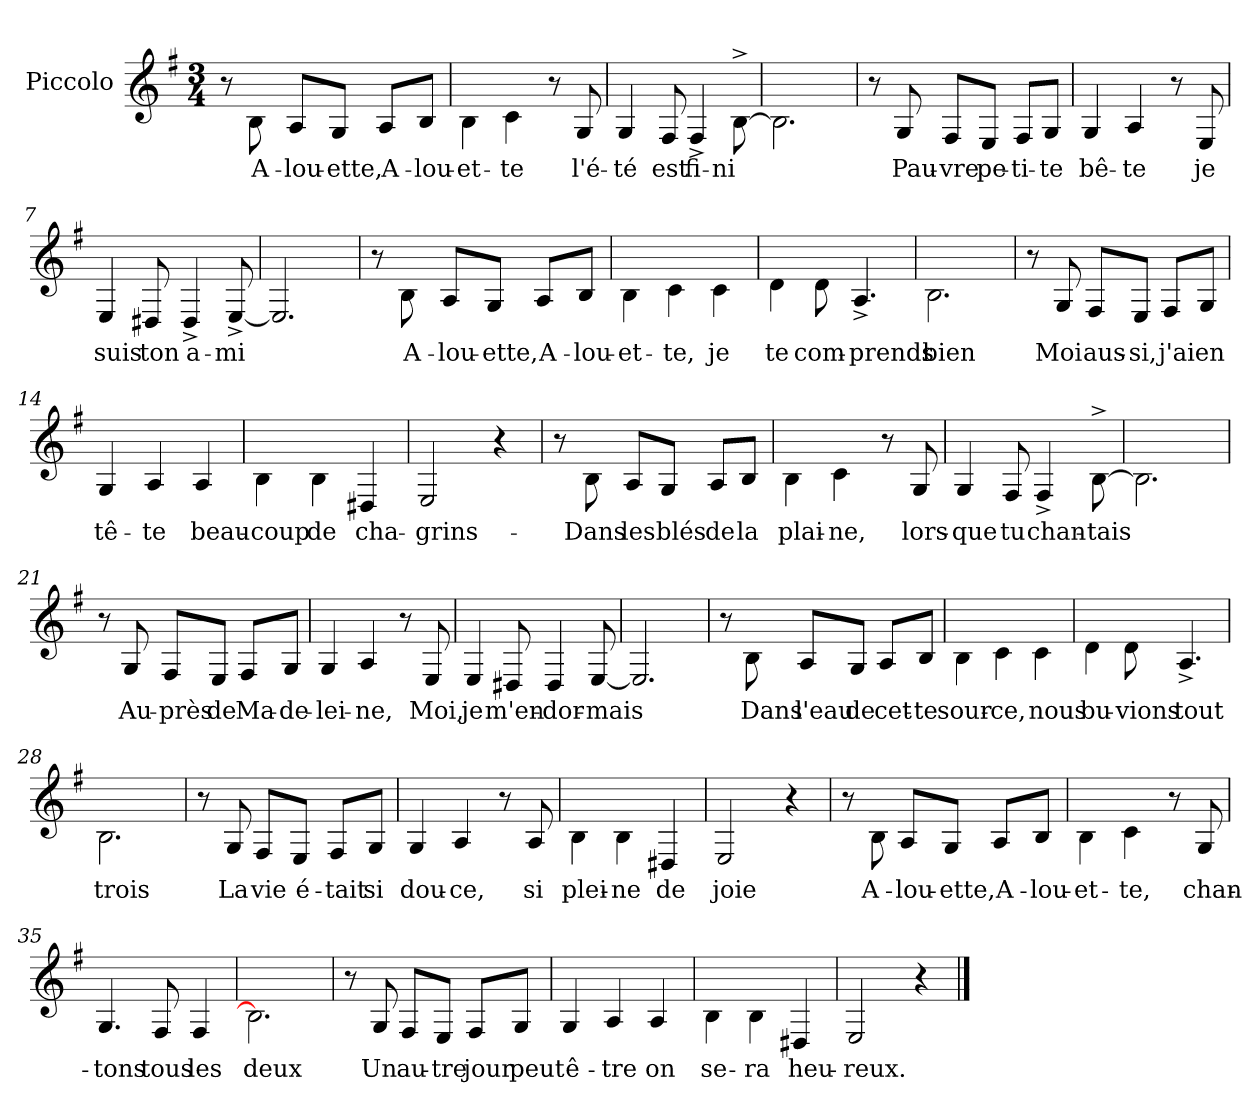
**kern	**text
*part1	*part1
*staff1	*staff1
*I"Piccolo	*
*I'Picc	*
*clefG2	*
*ITrd-7c-12	*
*k[f#]	*
*G:	*
*M3/4	*
=1	=1
8r	.
8b\	A-
8a/L	-lou-
8g/J	-ette,
8a/L	A-
8b\J	-lou-
=2	=2
4b\	-et-
4cc\	-te
8r	.
8g/	l'é-
=3	=3
4g/	-té
8f#/	est
4f#^/	fi-
[8b^\	-ni
=4	=4
2.b\]	.
!!LO:LB:g=z
=5	=5
8r	.
8g/	Pau-
8f#/L	-vre
8e/J	pe-
8f#/L	-ti-
8g/J	-te
=6	=6
4g/	bê-
4a/	-te
8r	.
8e/	je
=7	=7
4e/	suis
8d#X/	ton
4d#^/	a-
[8e^/	-mi
=8	=8
2.e/]	.
!!LO:LB:g=z
=9	=9
8r	.
8b\	A-
8a/L	-lou-
8g/J	-ette,
8a/L	A-
8b\J	-lou-
=10	=10
4b\	-et-
4cc\	te,
4cc\	je
=11	=11
4dd\	te
8dd\	com-
4.a^/	-prends
=12	=12
2.b\	bien
!!LO:LB:g=z
=13	=13
8r	.
8g/	Moi
8f#/L	aus-
8e/J	-si,
8f#/L	j'ai
8g/J	en
=14	=14
4g/	tê-
4a/	-te
4a/	beau-
=15	=15
4b\	-coup
4b\	de
4d#X/	cha-
=16	=16
2e/	-grins-
4r	.
!!LO:LB:g=z
=17	=17
8r	.
8b\	Dans
8a/L	les
8g/J	blés
8a/L	de
8b\J	la
=18	=18
4b\	plai-
4cc\	-ne,
8r	.
8g/	lors-
=19	=19
4g/	-que
8f#/	tu
4f#^/	chan-
[8b^\	-tais
=20	=20
2.b\]	.
!!LO:LB:g=z
=21	=21
8r	.
8g/	Au-
8f#/L	-près
8e/J	de
8f#/L	Ma-
8g/J	-de-
=22	=22
4g/	-lei-
4a/	-ne,
8r	.
8e/	Moi,
=23	=23
4e/	je
8d#X/	m'en-
4d#/	-dor-
[8e/	-mais
=24	=24
2.e/]	.
!!LO:LB:g=z
=25	=25
8r	.
8b\	Dans
8a/L	l'eau
8g/J	de
8a/L	cet-
8b\J	-te
=26	=26
4b\	sour-
4cc\	-ce,
4cc\	nous
=27	=27
4dd\	bu-
8dd\	-vions
4.a^/	tout
=28	=28
2.b\	trois
!!LO:LB:g=z
=29	=29
8r	.
8g/	La
8f#/L	vie
8e/J	é-
8f#/L	-tait
8g/J	si
=30	=30
4g/	dou-
4a/	-ce,
8r	.
8a/	si
=31	=31
4b\	plei-
4b\	-ne
4d#X/	de
=32	=32
2e/	joie
4r	.
!!LO:LB:g=z
=33	=33
8r	.
8b\	A-
8a/L	-lou-
8g/J	ette,
8a/L	A-
8b\J	-lou-
=34	=34
4b\	-et-
4cc\	-te,
8r	.
8g/	chan-
=35	=35
4.g/	-tons
8f#/	tous
4f#/	les
=36	=36
2.b\]	deux
!!LO:LB:g=z
=37	=37
8r	.
8g/	Un
8f#/L	au-
8e/J	-tre
8f#/L	jour
8g/J	peut
=38	=38
4g/	ê-
4a/	-tre
4a/	on
=39	=39
4b\	se-
4b\	-ra
4d#X/	heu-
=40	=40
2e/	-reux.-
4r	.
==	==
*-	*-
